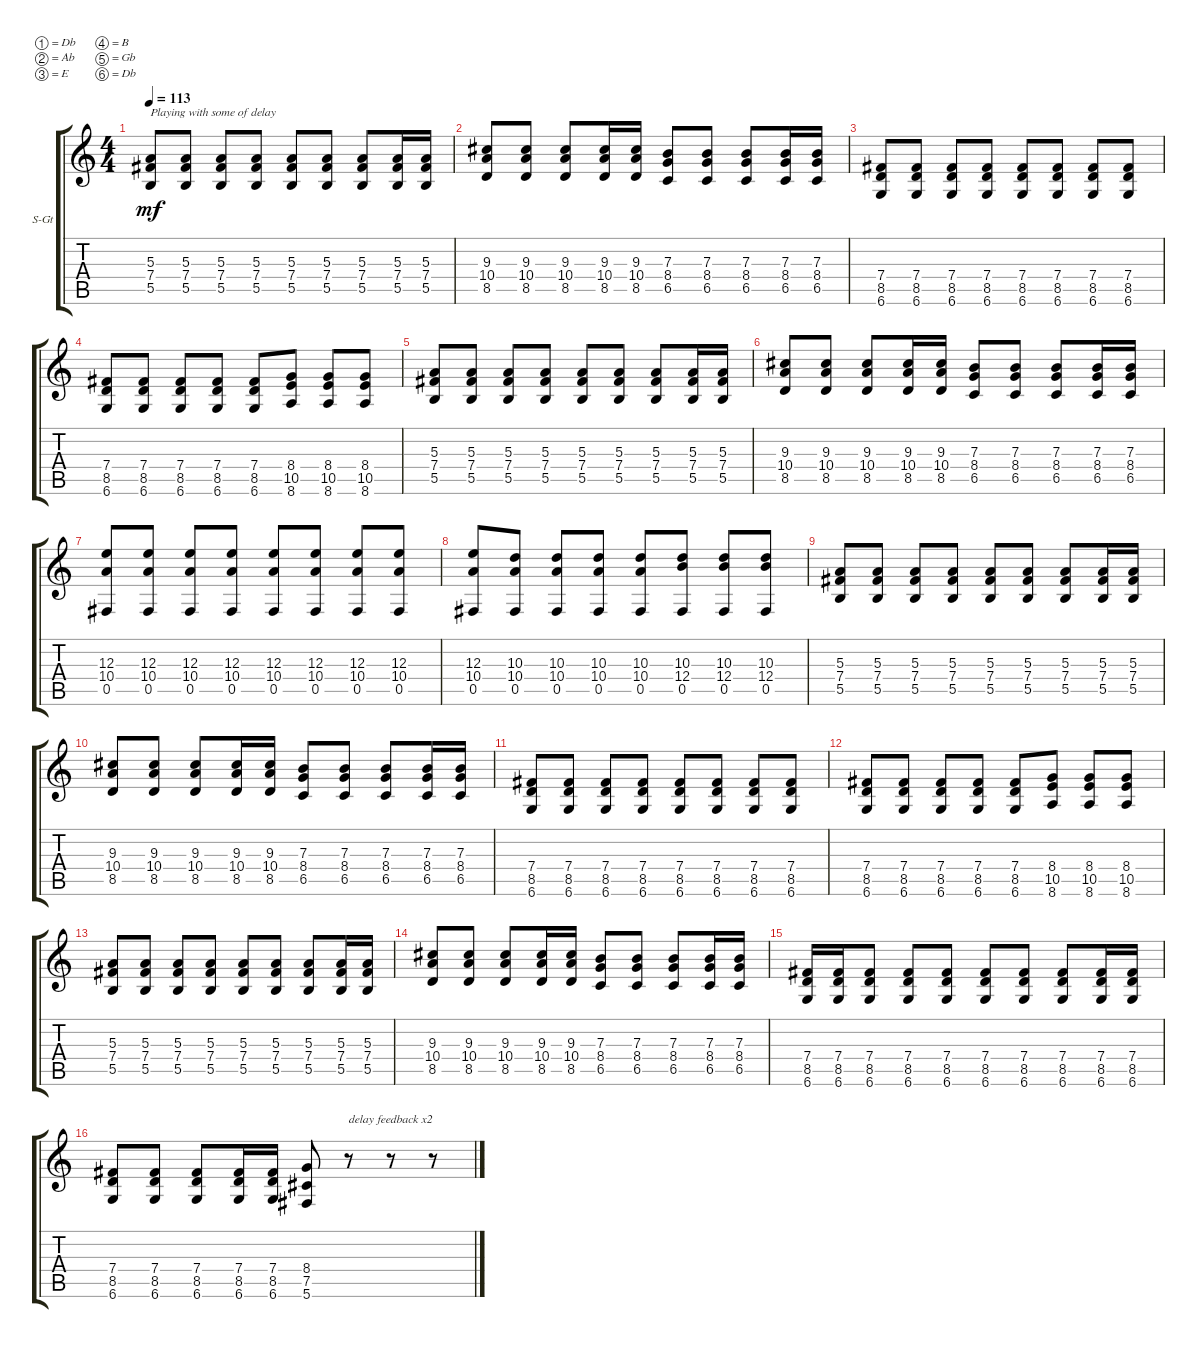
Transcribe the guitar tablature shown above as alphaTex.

\bracketExtendMode groupsimilarinstruments
\firstSystemTrackNameOrientation horizontal
\otherSystemsTrackNameOrientation horizontal
\track ("Clean Guitar" "S-Gt") {instrument acousticguitarsteel}
\staff {score tabs}
\tuning (Db4 Ab3 E3 B2 Gb2 Db2)
\ts (4 4)
\tempo 113
\clef g2
\scale
0.487395
\ks c
(5.5 7.4 5.3).8{txt "Playing with some of delay " dy mf instrument acousticguitarsteel} (5.5 7.4 5.3).8 (5.5 7.4 5.3).8 (5.5 7.4 5.3).8 (5.5 7.4 5.3).8 (5.5 7.4 5.3).8 (5.5 7.4 5.3).8 (5.5 7.4 5.3).16 (5.5 7.4 5.3).16 |
\scale
0.256303 (8.5 10.4 9.3).8 (8.5 10.4 9.3).8 (8.5 10.4 9.3).8 (8.5 10.4 9.3).16 (8.5 10.4 9.3).16 (6.5 8.4 7.3).8 (6.5 8.4 7.3).8 (6.5 8.4 7.3).8 (6.5 8.4 7.3).16 (6.5 8.4 7.3).16 |
\scale
0.256303 (6.6 8.5 7.4).8 (6.6 8.5 7.4).8 (6.6 8.5 7.4).8 (6.6 8.5 7.4).8 (6.6 8.5 7.4).8 (6.6 8.5 7.4).8 (6.6 8.5 7.4).8 (6.6 8.5 7.4).8 |
\scale
0.333333 (6.6 8.5 7.4).8 (6.6 8.5 7.4).8 (6.6 8.5 7.4).8 (6.6 8.5 7.4).8 (6.6 8.5 7.4).8 (8.6 10.5 8.4).8 (8.6 10.5 8.4).8 (8.6 10.5 8.4).8 |
\scale
0.333333 (5.5 7.4 5.3).8 (5.5 7.4 5.3).8 (5.5 7.4 5.3).8 (5.5 7.4 5.3).8 (5.5 7.4 5.3).8 (5.5 7.4 5.3).8 (5.5 7.4 5.3).8 (5.5 7.4 5.3).16 (5.5 7.4 5.3).16 |
\scale
0.333333 (8.5 10.4 9.3).8 (8.5 10.4 9.3).8 (8.5 10.4 9.3).8 (8.5 10.4 9.3).16 (8.5 10.4 9.3).16 (6.5 8.4 7.3).8 (6.5 8.4 7.3).8 (6.5 8.4 7.3).8 (6.5 8.4 7.3).16 (6.5 8.4 7.3).16 |
\scale
0.333333 (0.5 10.4 12.3).8 (0.5 10.4 12.3).8 (0.5 10.4 12.3).8 (0.5 10.4 12.3).8 (0.5 10.4 12.3).8 (0.5 10.4 12.3).8 (0.5 10.4 12.3).8 (0.5 10.4 12.3).8 |
\scale
0.333333 (0.5 10.4 12.3).8 (0.5 10.4 10.3).8 (0.5 10.4 10.3).8 (0.5 10.4 10.3).8 (0.5 10.4 10.3).8 (0.5 12.4 10.3).8 (0.5 12.4 10.3).8 (0.5 12.4 10.3).8 |
\scale
0.333333 (5.5 7.4 5.3).8 (5.5 7.4 5.3).8 (5.5 7.4 5.3).8 (5.5 7.4 5.3).8 (5.5 7.4 5.3).8 (5.5 7.4 5.3).8 (5.5 7.4 5.3).8 (5.5 7.4 5.3).16 (5.5 7.4 5.3).16 |
\scale
0.333333 (8.5 10.4 9.3).8 (8.5 10.4 9.3).8 (8.5 10.4 9.3).8 (8.5 10.4 9.3).16 (8.5 10.4 9.3).16 (6.5 8.4 7.3).8 (6.5 8.4 7.3).8 (6.5 8.4 7.3).8 (6.5 8.4 7.3).16 (6.5 8.4 7.3).16 |
\scale
0.333333 (6.6 8.5 7.4).8 (6.6 8.5 7.4).8 (6.6 8.5 7.4).8 (6.6 8.5 7.4).8 (6.6 8.5 7.4).8 (6.6 8.5 7.4).8 (6.6 8.5 7.4).8 (6.6 8.5 7.4).8 |
\scale
0.333333 (6.6 8.5 7.4).8 (6.6 8.5 7.4).8 (6.6 8.5 7.4).8 (6.6 8.5 7.4).8 (6.6 8.5 7.4).8 (8.6 10.5 8.4).8 (8.6 10.5 8.4).8 (8.6 10.5 8.4).8 |
\scale
0.333333 (5.5 7.4 5.3).8 (5.5 7.4 5.3).8 (5.5 7.4 5.3).8 (5.5 7.4 5.3).8 (5.5 7.4 5.3).8 (5.5 7.4 5.3).8 (5.5 7.4 5.3).8 (5.5 7.4 5.3).16 (5.5 7.4 5.3).16 |
\scale
0.333333 (8.5 10.4 9.3).8 (8.5 10.4 9.3).8 (8.5 10.4 9.3).8 (8.5 10.4 9.3).16 (8.5 10.4 9.3).16 (6.5 8.4 7.3).8 (6.5 8.4 7.3).8 (6.5 8.4 7.3).8 (6.5 8.4 7.3).16 (6.5 8.4 7.3).16 |
\scale
0.333333 (6.6 8.5 7.4).16 (6.6 8.5 7.4).16 (6.6 8.5 7.4).8 (6.6 8.5 7.4).8 (6.6 8.5 7.4).8 (6.6 8.5 7.4).8 (6.6 8.5 7.4).8 (6.6 8.5 7.4).8 (6.6 8.5 7.4).16 (6.6 8.5 7.4).16 |
\scale
0.333333 (6.6 8.5 7.4).8 (6.6 8.5 7.4).8 (6.6 8.5 7.4).8 (6.6 8.5 7.4).16 (6.6 8.5 7.4).16 (5.6 7.5 8.4).8 r.8{txt "delay feedback x2"} r.8 r.8
